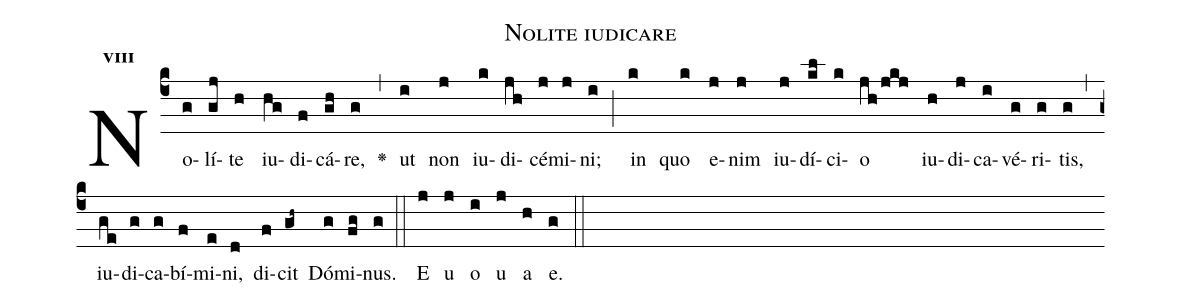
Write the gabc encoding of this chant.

name:Nolite iudicare;
office-part:Antiphona;
mode:8;
%%
initial-style: 1;
name: Nolite iudicare;
book: Antiphonae & Responsoria/Tomus IV, p. 133;
occasion: Dominica VII per Annum;
office-part: Vesperae Ant Mc;
annotation: 8g;
centering-scheme: english;
font: OFLSortsMillGoudy;
height: 11;
width: 4.5;
%%
(c4)No(g)lí(gj)te(h) iu(hg)di(f)cá(gh)re,(g) <v>\greheightstar</v>(,)  ut(i) non(j) iu(k)di(jh)cé(j)mi(j)ni;(i) (;) in(k) quo(k) e(j)nim(j) iu(j)dí(kl)ci(k)o(jh/jkj) iu(h)di(j)ca(i)vé(g)ri(g)tis,(g) (,) iu(ge)di(g)ca(g)bí(f)mi(e)ni,(d) di(f)cit(gh~) Dó(g)mi(fg)nus.(g) (::) E(j) u(j) o(i) u(j) a(h) e.(g) (::)
